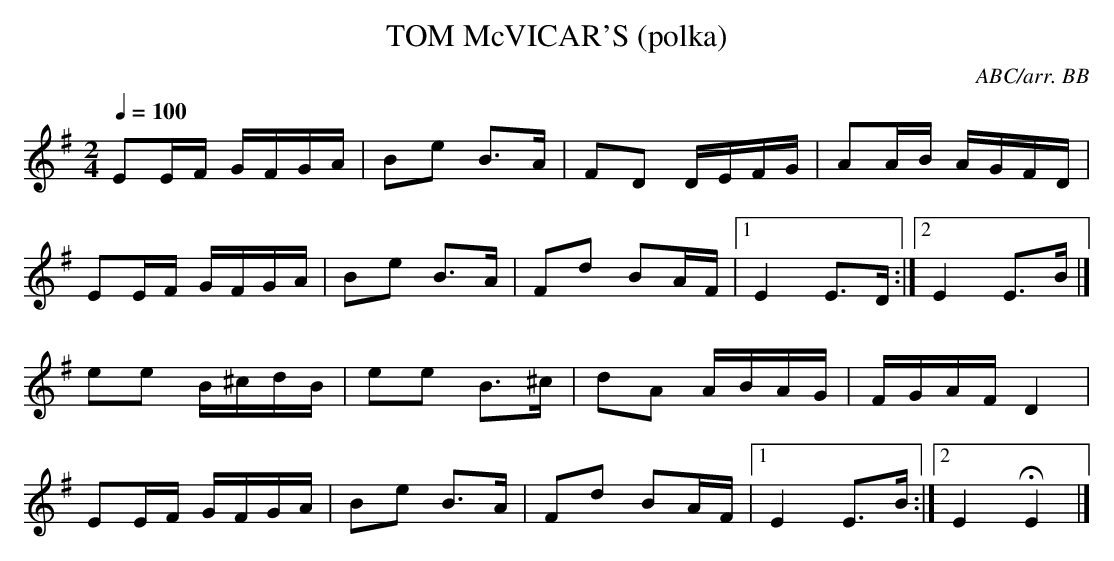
X:1
T:TOM McVICAR'S (polka)
C:ABC/arr. BB
M:2/4
Q:1/4=100
L:1/8
K:Em
EE/F/ G/F/G/A/|Be B>A|FD D/E/F/G/|AA/B/ A/G/F/D/|
EE/F/ G/F/G/A/|Be B>A|Fd BA/F/|1 E2 E>D :|\
[2 E2 E>B |]
ee B/^c/d/B/|ee B>^c|dA A/B/A/G/|F/G/A/F/ D2 |
EE/F/ G/F/G/A/|Be B>A|Fd BA/F/ |1 E2 E>B :|\
[2 E2 HE2 |]
